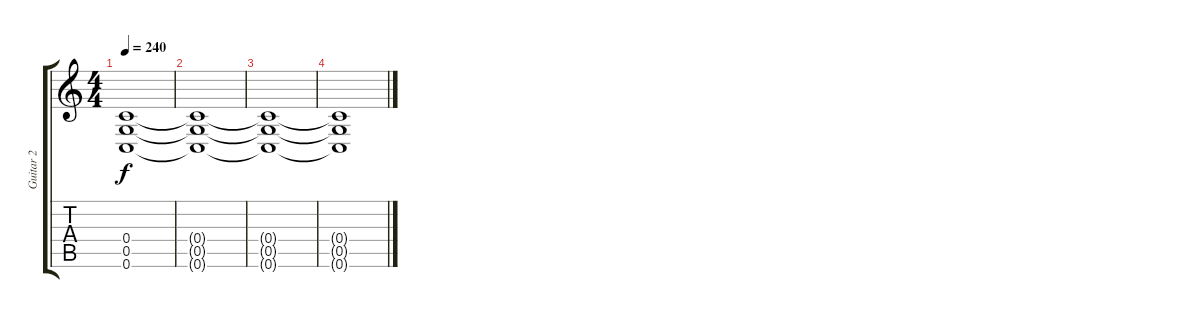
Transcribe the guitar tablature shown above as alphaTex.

\track ("Guitar 2" "Guitar 2") {instrument distortionguitar}
\staff {score tabs}
\tuning (D4 A3 F3 C3 G2 C2) {hide}
\ts (4 4)
\tempo 240
\clef g2
\ks c
(0.4 0.5 0.6).1{dy f} |
(0.4{t} 0.5{t} 0.6{t}).1 |
(0.4{t} 0.5{t} 0.6{t}).1 |
(0.4{t} 0.5{t} 0.6{t}).1
